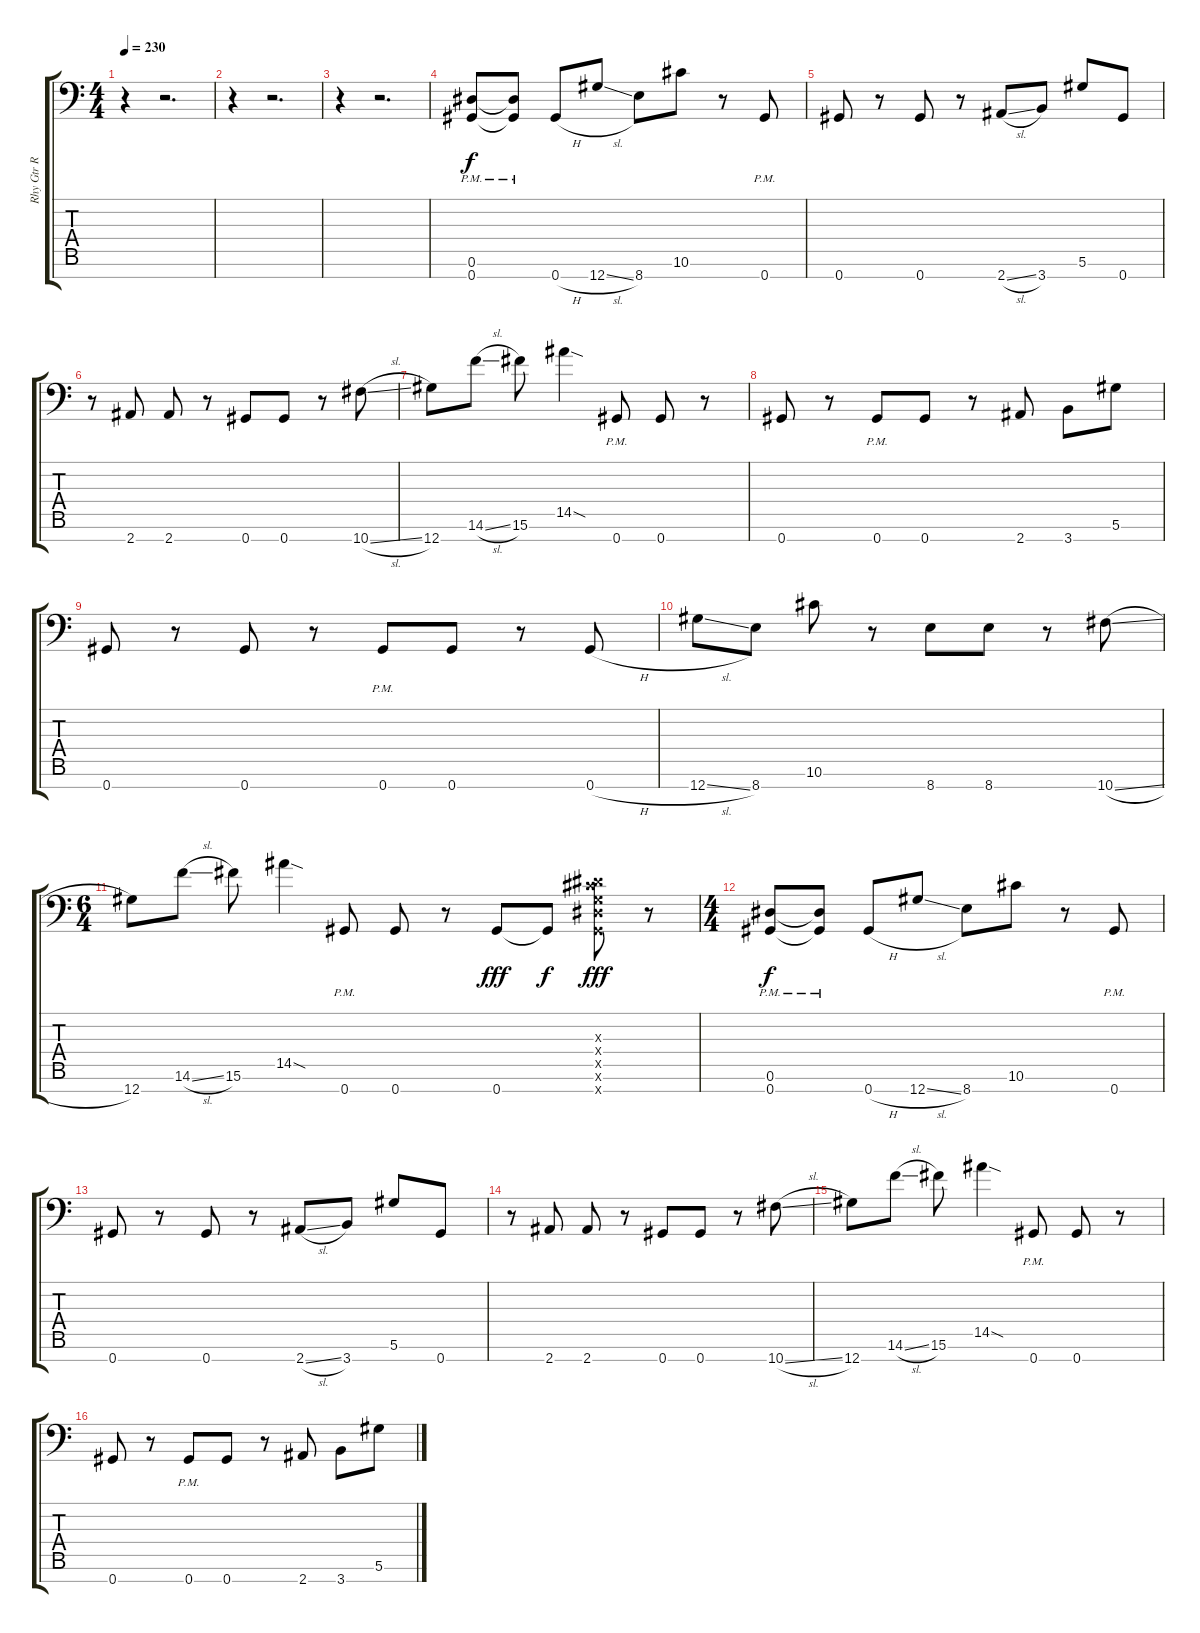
\track ("Rhy Gtr R" "Rhy Gtr R") {instrument overdrivenguitar}
\staff {score tabs}
\tuning (Db4 Ab3 Eb3 Db3 Ab2 Eb2 Ab1) {hide}
\ts (4 4)
\tempo 230
\clef f4
\ks c
r.4{dy f instrument overdrivenguitar} r.2{d} |
r.4 r.2{d} |
r.4 r.2{d} |
(0.6{pm} 0.7{pm}).8 (0.6{pm t} 0.7{pm t}).8 0.7{h}.8 12.7{sl}.8 8.7.8 10.6.8 r.8 0.7{pm}.8 |
0.7.8 r.8 0.7.8 r.8 2.7{sl}.8 3.7.8 5.6.8 0.7.8 |
r.8 2.7.8 2.7.8 r.8 0.7.8 0.7.8 r.8 10.7{sl}.8 |
12.7.8 14.6{sl}.8 15.6.8 14.5{sod}.4 0.7{pm}.8 0.7.8 r.8 |
0.7.8 r.8 0.7{pm}.8 0.7.8 r.8 2.7.8 3.7.8 5.6.8 |
0.7.8 r.8 0.7.8 r.8 0.7{pm}.8 0.7.8 r.8 0.7{h}.8 |
12.7{sl}.8 8.7.8 10.6.8 r.8 8.7.8 8.7.8 r.8 10.7{sl}.8 |
\ts (6 4)
12.7.8 14.6{sl}.8 15.6.8 14.5{sod}.4 0.7{pm}.8 0.7.8 r.8 0.7.8{dy fff} 0.7{t}.8{dy f} (0.3{x} 0.4{x} 0.5{x} 0.6{x} 0.7{x}).8{dy fff} r.8 |
\ts (4 4)
(0.6{pm} 0.7{pm}).8{dy f} (0.6{pm t} 0.7{pm t}).8 0.7{h}.8 12.7{sl}.8 8.7.8 10.6.8 r.8 0.7{pm}.8 |
0.7.8 r.8 0.7.8 r.8 2.7{sl}.8 3.7.8 5.6.8 0.7.8 |
r.8 2.7.8 2.7.8 r.8 0.7.8 0.7.8 r.8 10.7{sl}.8 |
12.7.8 14.6{sl}.8 15.6.8 14.5{sod}.4 0.7{pm}.8 0.7.8 r.8 |
0.7.8 r.8 0.7{pm}.8 0.7.8 r.8 2.7.8 3.7.8 5.6.8
